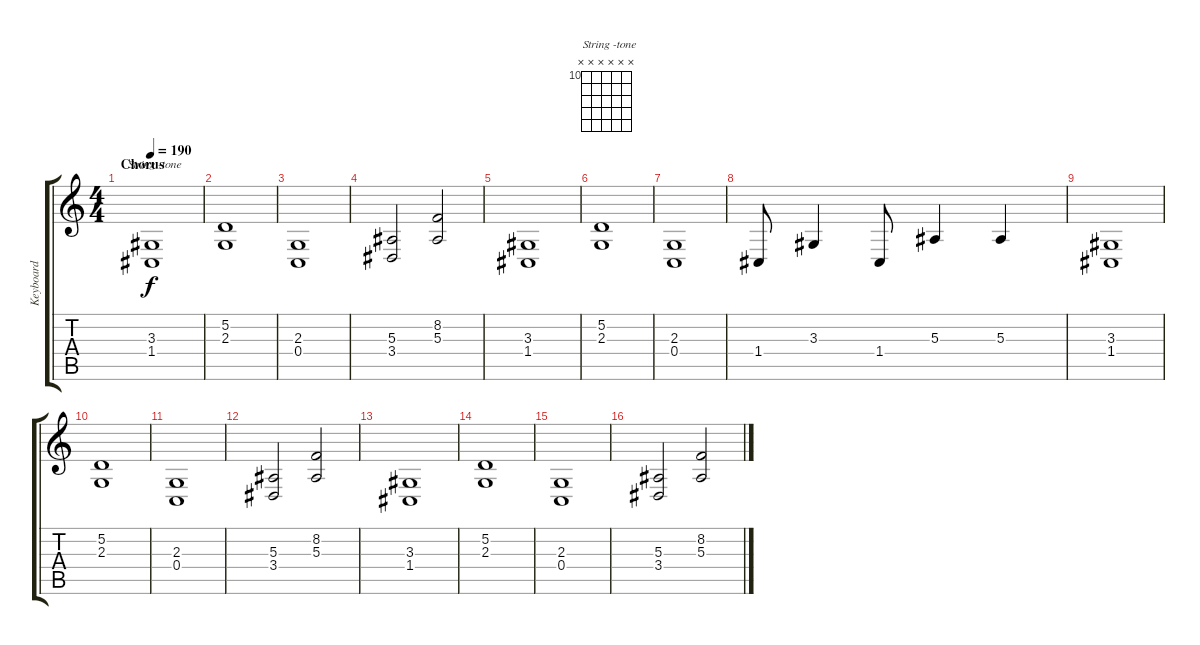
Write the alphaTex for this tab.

\track ("Keyboard" "Keyboard") {instrument stringensemble1}
\staff {score tabs}
\tuning (D4 A3 F3 C3 G2 C2) {hide}
\chord ("  String -tone" x x x x x x) {firstfret 10}
\ts (4 4)
\section ("" "Chorus")
\tempo 190
\clef g2
\ks c
(3.3 1.4).1{ch "  String -tone" dy f volume 8 instrument stringensemble1} |
(5.2 2.3).1 |
(2.3 0.4).1 |
(5.3 3.4).2 (8.2 5.3).2 |
(3.3 1.4).1 |
(5.2 2.3).1 |
(2.3 0.4).1 |
1.4.8 3.3.4 1.4.8 5.3.4 5.3.4 |
(3.3 1.4).1 |
(5.2 2.3).1 |
(2.3 0.4).1 |
(5.3 3.4).2 (8.2 5.3).2 |
(3.3 1.4).1 |
(5.2 2.3).1 |
(2.3 0.4).1 |
(5.3 3.4).2 (8.2 5.3).2
